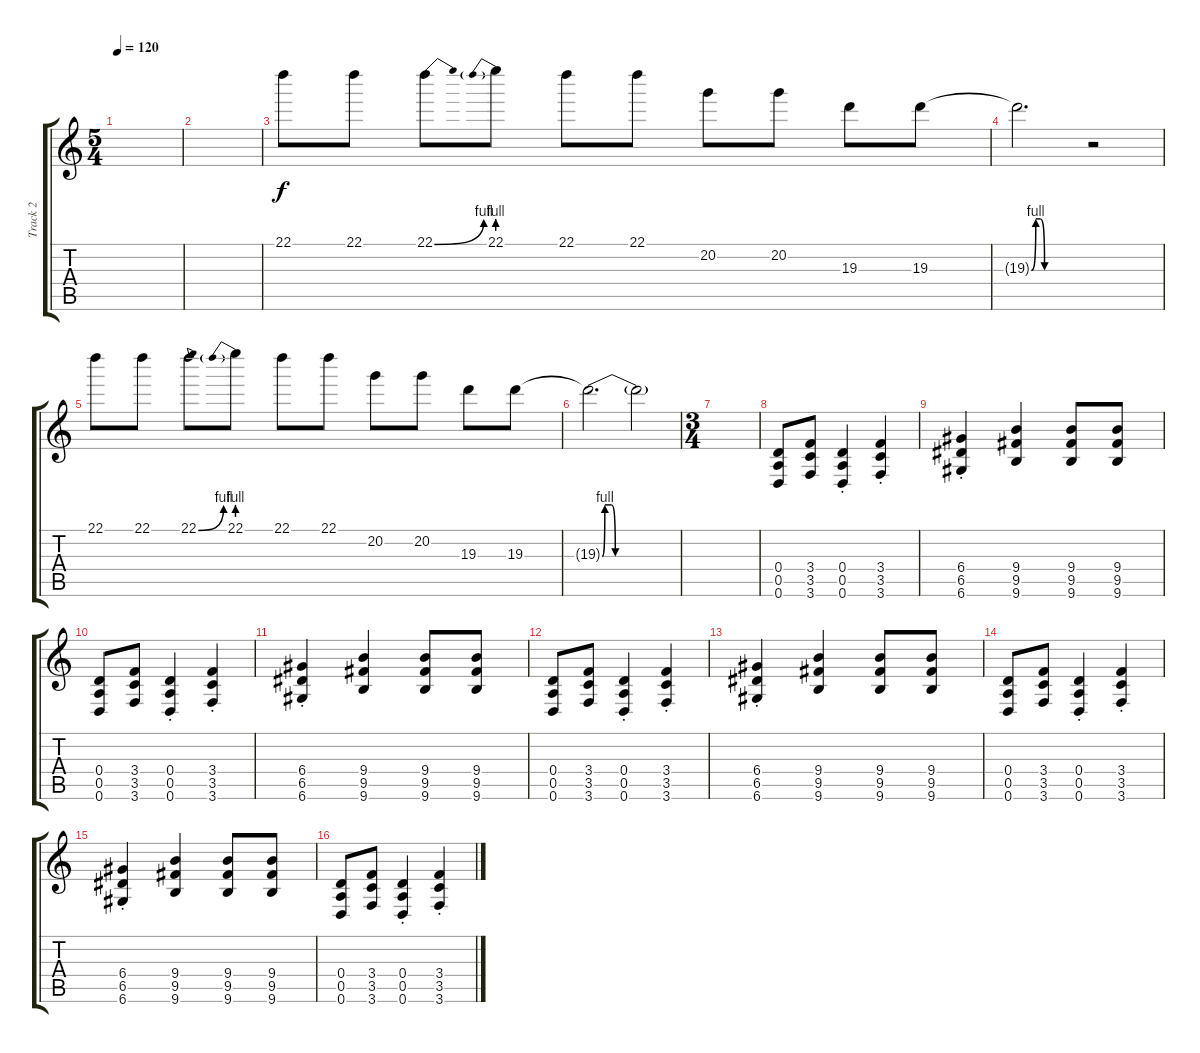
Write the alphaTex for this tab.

\track ("Track 2" "Track 2") {instrument distortionguitar}
\staff {score tabs}
\tuning (E4 B3 G3 D3 A2 D2) {hide}
\ts (5 4)
\tempo 120
\clef g2
\ks c
|
|
22.1.8 22.1.8 22.1{be (bend 0 0 60 4)}.8 22.1{be (prebend 0 4 60 4)}.8 22.1.8 22.1.8 20.2.8 20.2.8 19.3.8 19.3.8 |
19.3{be (custom 0 0 5 4 10 4 15 0 60 0) t}.2{d} r.2 |
22.1.8 22.1.8 22.1{be (bend 0 0 60 4)}.8 22.1{be (prebend 0 4 60 4)}.8 22.1.8 22.1.8 20.2.8 20.2.8 19.3.8 19.3.8 |
19.3{be (custom 0 0 2 4 7 4 10 0 15 0 60 0) t}.2{d} 19.3{t}.2 |
\ts (3 4)
|
(0.4 0.5 0.6).8 (3.4 3.5 3.6).8 (0.4{st} 0.5{st} 0.6{st}).4 (3.4{st} 3.5{st} 3.6{st}).4 |
(6.4{st} 6.5{st} 6.6{st}).4 (9.4 9.5 9.6).4 (9.4 9.5 9.6).8 (9.4 9.5 9.6).8 |
(0.4 0.5 0.6).8 (3.4 3.5 3.6).8 (0.4{st} 0.5{st} 0.6{st}).4 (3.4{st} 3.5{st} 3.6{st}).4 |
(6.4{st} 6.5{st} 6.6{st}).4 (9.4 9.5 9.6).4 (9.4 9.5 9.6).8 (9.4 9.5 9.6).8 |
(0.4 0.5 0.6).8 (3.4 3.5 3.6).8 (0.4{st} 0.5{st} 0.6{st}).4 (3.4{st} 3.5{st} 3.6{st}).4 |
(6.4{st} 6.5{st} 6.6{st}).4 (9.4 9.5 9.6).4 (9.4 9.5 9.6).8 (9.4 9.5 9.6).8 |
(0.4 0.5 0.6).8 (3.4 3.5 3.6).8 (0.4{st} 0.5{st} 0.6{st}).4 (3.4{st} 3.5{st} 3.6{st}).4 |
(6.4{st} 6.5{st} 6.6{st}).4 (9.4 9.5 9.6).4 (9.4 9.5 9.6).8 (9.4 9.5 9.6).8 |
(0.4 0.5 0.6).8 (3.4 3.5 3.6).8 (0.4{st} 0.5{st} 0.6{st}).4 (3.4{st} 3.5{st} 3.6{st}).4
